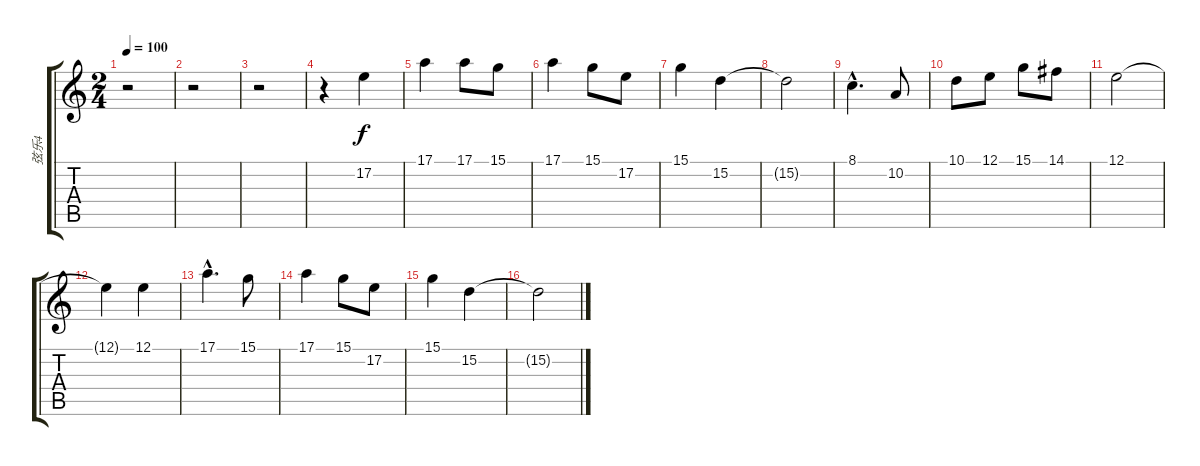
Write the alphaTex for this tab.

\track ("弦乐4" "弦乐4") {instrument pad2warm}
\staff {score tabs}
\tuning (E4 B3 G3 D3 A2 E2) {hide}
\ts (2 4)
\tempo 100
\clef g2
\ks c
r.2{dy f} |
r.2 |
r.2 |
r.4 17.2.4 |
17.1.4 17.1.8 15.1.8 |
17.1.4 15.1.8 17.2.8 |
15.1.4 15.2.4 |
15.2{t}.2 |
8.1{hac}.4{d} 10.2.8 |
10.1.8 12.1.8 15.1.8 14.1.8 |
12.1.2 |
12.1{t}.4 12.1.4 |
17.1{hac}.4{d} 15.1.8 |
17.1.4 15.1.8 17.2.8 |
15.1.4 15.2.4 |
15.2{t}.2
